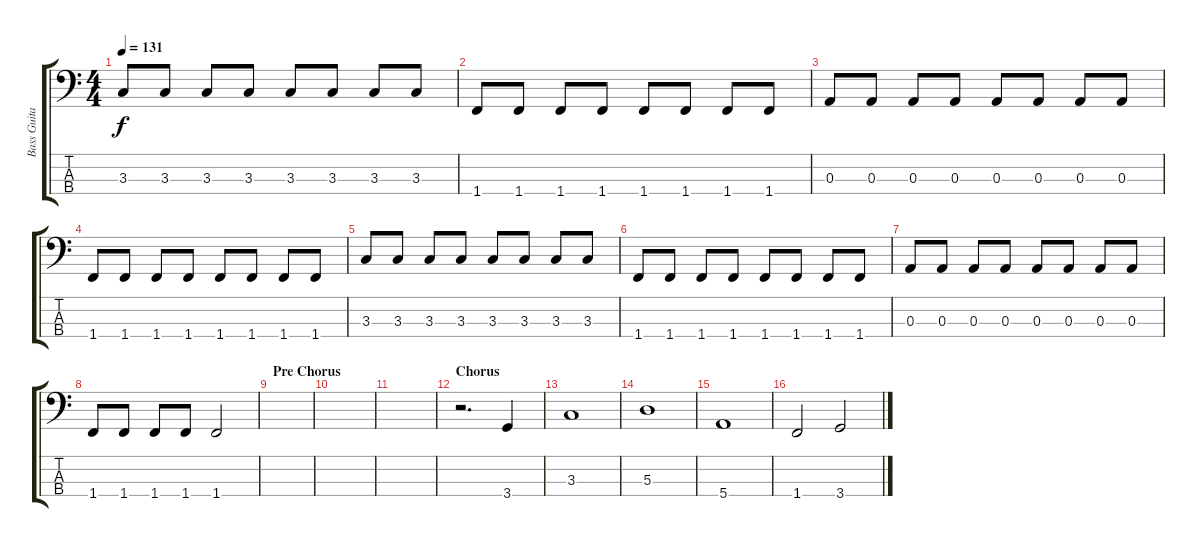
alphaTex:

\track ("Bass Guitar [Mark Hoppus]" "Bass Guita") {instrument acousticguitarsteel}
\staff {score tabs}
\tuning (G2 D2 A1 E1) {hide}
\ts (4 4)
\tempo 131
\clef f4
\ks c
3.3.8{dy f} 3.3.8 3.3.8 3.3.8 3.3.8 3.3.8 3.3.8 3.3.8 |
1.4.8 1.4.8 1.4.8 1.4.8 1.4.8 1.4.8 1.4.8 1.4.8 |
0.3.8 0.3.8 0.3.8 0.3.8 0.3.8 0.3.8 0.3.8 0.3.8 |
1.4.8 1.4.8 1.4.8 1.4.8 1.4.8 1.4.8 1.4.8 1.4.8 |
3.3.8 3.3.8 3.3.8 3.3.8 3.3.8 3.3.8 3.3.8 3.3.8 |
1.4.8 1.4.8 1.4.8 1.4.8 1.4.8 1.4.8 1.4.8 1.4.8 |
0.3.8 0.3.8 0.3.8 0.3.8 0.3.8 0.3.8 0.3.8 0.3.8 |
1.4.8 1.4.8 1.4.8 1.4.8 1.4.2 |
\section ("" "Pre Chorus")
|
|
|
\section ("" "Chorus")
r.2{d} 3.4.4 |
3.3.1 |
5.3.1 |
5.4.1 |
1.4.2 3.4.2
